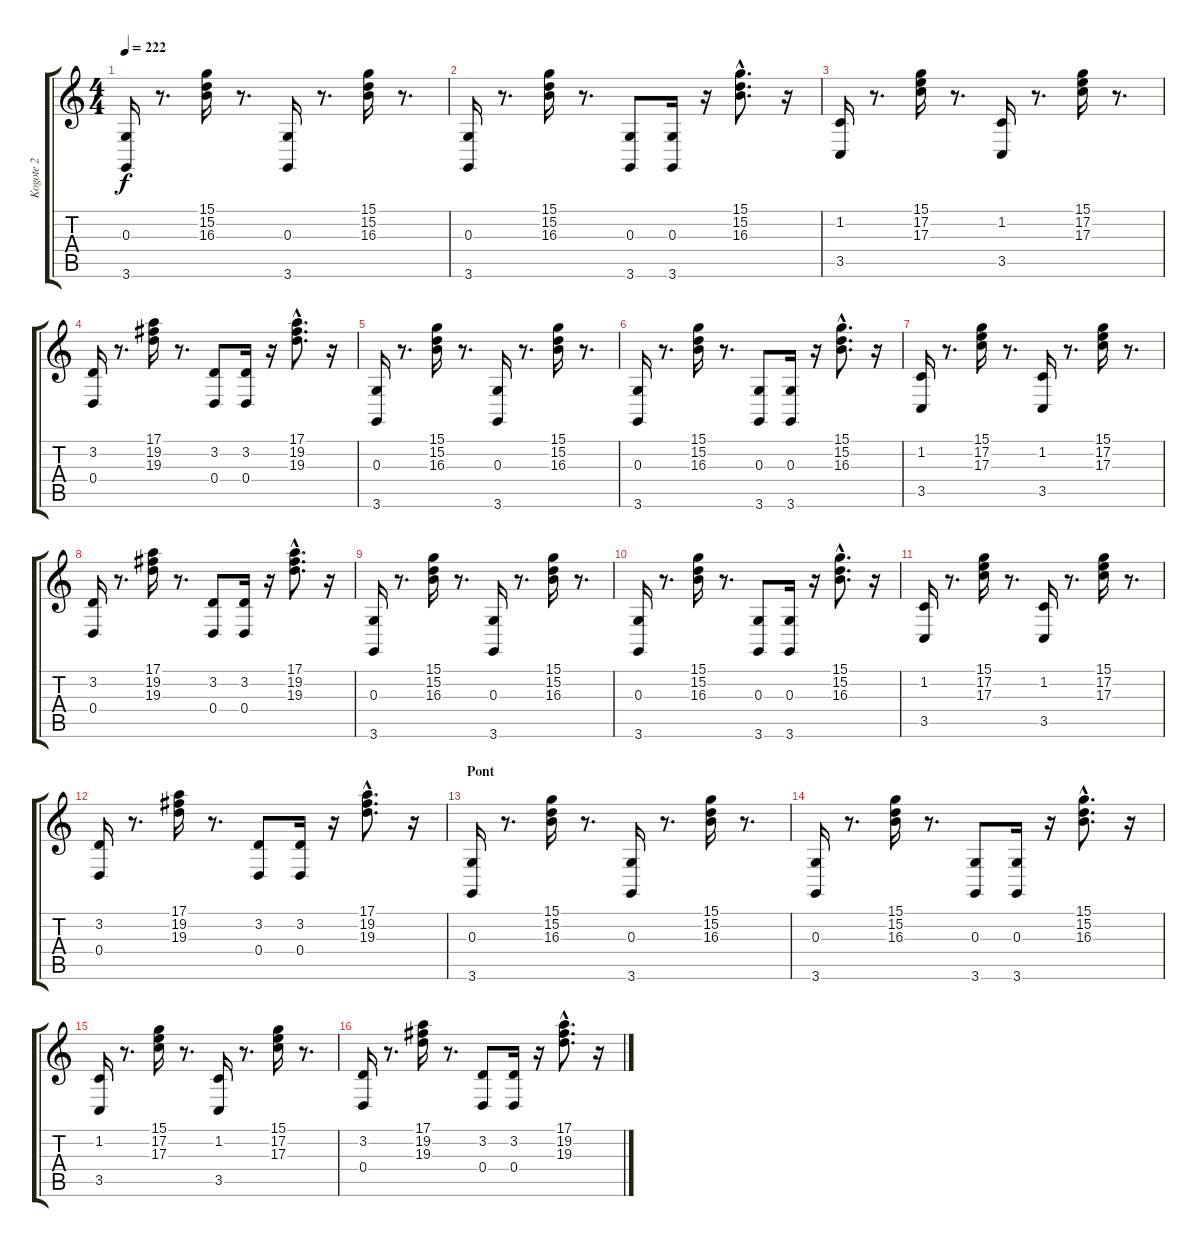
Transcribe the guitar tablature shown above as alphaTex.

\track ("Kogote 2" "Kogote 2") {instrument drawbarorgan}
\staff {score tabs}
\tuning (E4 B3 G3 D3 A2 E2) {hide}
\ts (4 4)
\tempo 222
\clef g2
\ks c
(0.3 3.6).16{dy f} r.8{d} (15.1 15.2 16.3).16 r.8{d} (0.3 3.6).16 r.8{d} (15.1 15.2 16.3).16 r.8{d} |
(0.3 3.6).16 r.8{d} (15.1 15.2 16.3).16 r.8{d} (0.3 3.6).8 (0.3 3.6).16 r.16 (15.1{hac} 15.2{hac} 16.3{hac}).8{d} r.16 |
(1.2 3.5).16 r.8{d} (15.1 17.2 17.3).16 r.8{d} (1.2 3.5).16 r.8{d} (15.1 17.2 17.3).16 r.8{d} |
(3.2 0.4).16 r.8{d} (17.1 19.2 19.3).16 r.8{d} (3.2 0.4).8 (3.2 0.4).16 r.16 (17.1{hac} 19.2{hac} 19.3{hac}).8{d} r.16 |
(0.3 3.6).16 r.8{d} (15.1 15.2 16.3).16 r.8{d} (0.3 3.6).16 r.8{d} (15.1 15.2 16.3).16 r.8{d} |
(0.3 3.6).16 r.8{d} (15.1 15.2 16.3).16 r.8{d} (0.3 3.6).8 (0.3 3.6).16 r.16 (15.1{hac} 15.2{hac} 16.3{hac}).8{d} r.16 |
(1.2 3.5).16 r.8{d} (15.1 17.2 17.3).16 r.8{d} (1.2 3.5).16 r.8{d} (15.1 17.2 17.3).16 r.8{d} |
(3.2 0.4).16 r.8{d} (17.1 19.2 19.3).16 r.8{d} (3.2 0.4).8 (3.2 0.4).16 r.16 (17.1{hac} 19.2{hac} 19.3{hac}).8{d} r.16 |
(0.3 3.6).16 r.8{d} (15.1 15.2 16.3).16 r.8{d} (0.3 3.6).16 r.8{d} (15.1 15.2 16.3).16 r.8{d} |
(0.3 3.6).16 r.8{d} (15.1 15.2 16.3).16 r.8{d} (0.3 3.6).8 (0.3 3.6).16 r.16 (15.1{hac} 15.2{hac} 16.3{hac}).8{d} r.16 |
(1.2 3.5).16 r.8{d} (15.1 17.2 17.3).16 r.8{d} (1.2 3.5).16 r.8{d} (15.1 17.2 17.3).16 r.8{d} |
(3.2 0.4).16 r.8{d} (17.1 19.2 19.3).16 r.8{d} (3.2 0.4).8 (3.2 0.4).16 r.16 (17.1{hac} 19.2{hac} 19.3{hac}).8{d} r.16 |
\section ("" "Pont")
(0.3 3.6).16 r.8{d} (15.1 15.2 16.3).16 r.8{d} (0.3 3.6).16 r.8{d} (15.1 15.2 16.3).16 r.8{d} |
(0.3 3.6).16 r.8{d} (15.1 15.2 16.3).16 r.8{d} (0.3 3.6).8 (0.3 3.6).16 r.16 (15.1{hac} 15.2{hac} 16.3{hac}).8{d} r.16 |
(1.2 3.5).16 r.8{d} (15.1 17.2 17.3).16 r.8{d} (1.2 3.5).16 r.8{d} (15.1 17.2 17.3).16 r.8{d} |
(3.2 0.4).16 r.8{d} (17.1 19.2 19.3).16 r.8{d} (3.2 0.4).8 (3.2 0.4).16 r.16 (17.1{hac} 19.2{hac} 19.3{hac}).8{d} r.16
